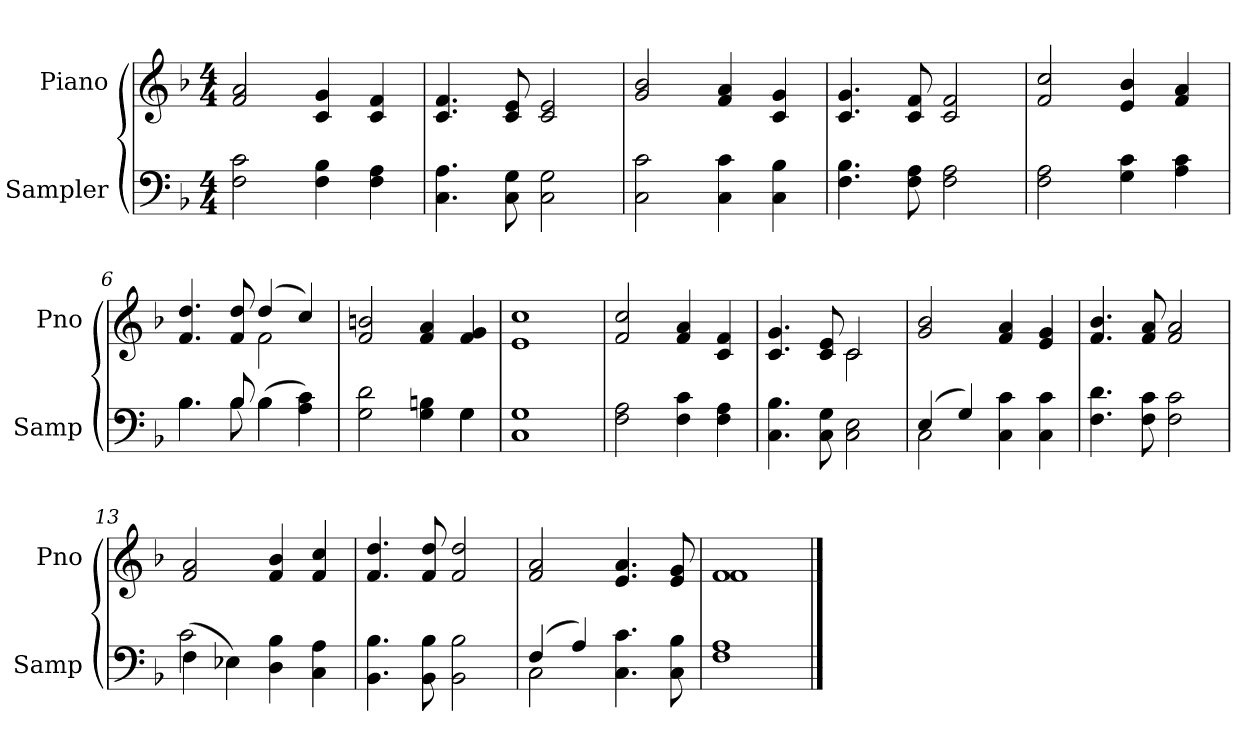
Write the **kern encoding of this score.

**kern	**kern
*part2	*part1
*staff2	*staff1
*I"Sampler	*I"Piano
*I'Samp	*I'Pno
*clefF4	*clefG2
*k[b-]	*k[b-]
*F:	*F:
*M4/4	*M4/4
=1	=1
2F 2c	2f 2a
4F 4B-	4c 4g
4F 4A	4c 4f
=2	=2
4.C 4.A	4.c/ 4.f/
8C 8G	8c 8e
2C 2G	2c 2e
=3	=3
2C 2c	2g 2b-
4C 4c	4f 4a
4C 4B-	4c 4g
=4	=4
4.F 4.B-	4.c 4.g
8F 8A	8c 8f
2F 2A	2c 2f
=5	=5
2F 2A	2f 2cc
4G 4c	4e 4b-
4A 4c	4f 4a
=6	=6
*^	*^
4.B-\	4.B-	4.f 4.dd	2ryy
8B-/	8B-	8f 8dd	.
(4B-\	4B-	(4dd/	2f
4A 4c)	4ryy	4cc/)	.
*	*	*v	*v
=7	=7	=7
2G 2d	2.ryy	2f 2bn
4G 4Bn	.	4f 4a
4G\	4G	4f 4g
*v	*v	*
=8	=8
1C 1G	1e 1cc
=9	=9
2F 2A	2f 2cc
4F 4c	4f 4a
4F 4A	4c 4f
=10	=10
*	*^
4.C 4.B-	4.c 4.g	2ryy
8C 8G	8c 8e	.
2C 2E	2c/	2c
*	*v	*v
=11	=11
*^	*
(4E/	2C	2g 2b-
4G/)	.	.
4C 4c	2ryy	4f 4a
4C 4c	.	4e 4g
*v	*v	*
=12	=12
4.F 4.d	4.f 4.b-
8F 8c	8f 8a
2F 2c	2f 2a
=13	=13
*^	*
(4F\	2c	2f 2a
4E-X\)	.	.
4D 4B-	2ryy	4f 4b-
4C 4A	.	4f 4cc
*v	*v	*
=14	=14
4.BB- 4.B-	4.f 4.dd
8BB- 8B-	8f 8dd
2BB- 2B-	2f 2dd
=15	=15
*^	*
(4F/	2C	2f 2a
4A/)	.	.
4.C 4.c	2ryy	4.e 4.a
8C 8B-	.	8e 8g
*v	*v	*
=16	=16
*	*^
1F 1A	1f/	1f
*	*v	*v
==	==
*-	*-
